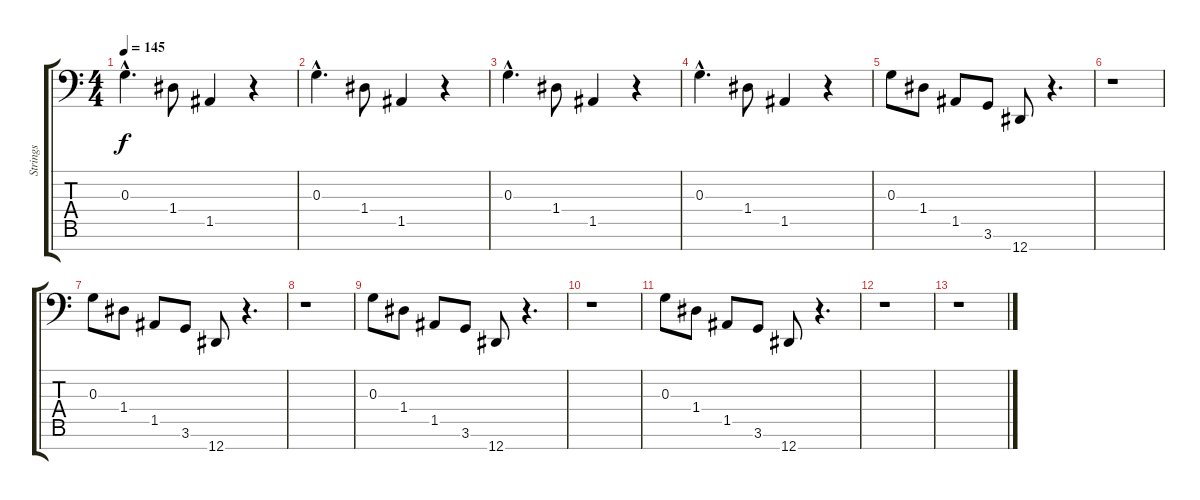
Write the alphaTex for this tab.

\track ("Strings" "Strings") {instrument stringensemble1}
\staff {score tabs}
\tuning (E4 B3 G3 D3 A2 E2 Eb1) {hide}
\ts (4 4)
\tempo 145
\clef f4
\ks c
0.3{hac}.4{d dy f} 1.4.8 1.5.4 r.4 |
0.3{hac}.4{d} 1.4.8 1.5.4 r.4 |
0.3{hac}.4{d} 1.4.8 1.5.4 r.4 |
0.3{hac}.4{d} 1.4.8 1.5.4 r.4 |
0.3.8 1.4.8 1.5.8 3.6.8 12.7.8 r.4{d} |
r.1 |
0.3.8 1.4.8 1.5.8 3.6.8 12.7.8 r.4{d} |
r.1 |
0.3.8 1.4.8 1.5.8 3.6.8 12.7.8 r.4{d} |
r.1 |
0.3.8 1.4.8 1.5.8 3.6.8 12.7.8 r.4{d} |
r.1 |
r.1
